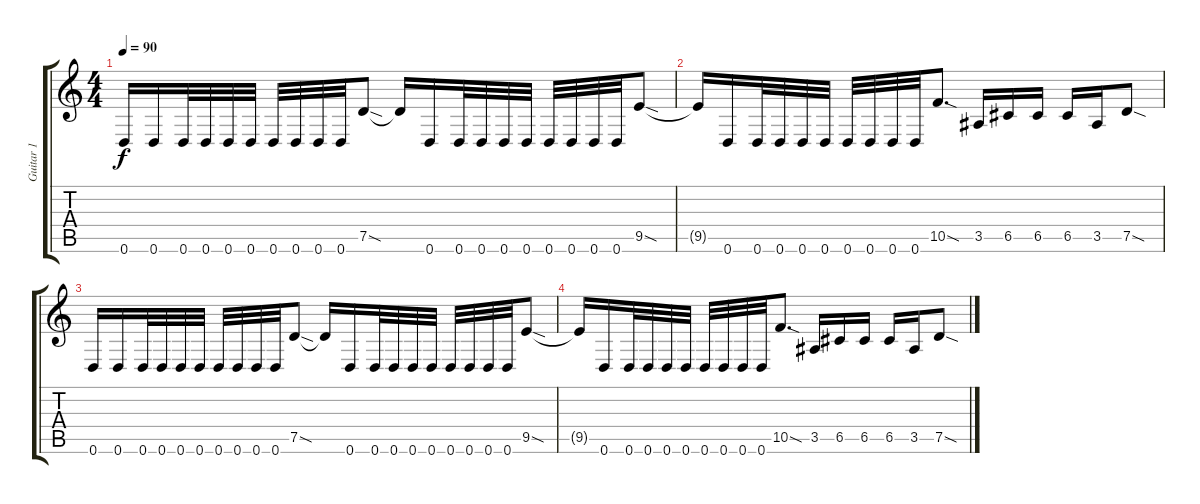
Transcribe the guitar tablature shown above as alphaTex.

\track ("Guitar 1" "Guitar 1") {instrument distortionguitar}
\staff {score tabs}
\tuning (D4 A3 F3 C3 G2 D2) {hide}
\ts (4 4)
\tempo 90
\clef g2
\ks c
0.6.16{dy f} 0.6.16 0.6.32 0.6.32 0.6.32 0.6.32 0.6.32 0.6.32 0.6.32 0.6.32 7.5{sod}.8 7.5{t}.16 0.6.16 0.6.32 0.6.32 0.6.32 0.6.32 0.6.32 0.6.32 0.6.32 0.6.32 9.5{sod}.8 |
9.5{t}.16 0.6.16 0.6.32 0.6.32 0.6.32 0.6.32 0.6.32 0.6.32 0.6.32 0.6.32 10.5{sod}.8{d} 3.5.16 6.5.16 6.5.16 6.5.16 3.5.16 7.5{sod}.8 |
0.6.16 0.6.16 0.6.32 0.6.32 0.6.32 0.6.32 0.6.32 0.6.32 0.6.32 0.6.32 7.5{sod}.8 7.5{t}.16 0.6.16 0.6.32 0.6.32 0.6.32 0.6.32 0.6.32 0.6.32 0.6.32 0.6.32 9.5{sod}.8 |
9.5{t}.16 0.6.16 0.6.32 0.6.32 0.6.32 0.6.32 0.6.32 0.6.32 0.6.32 0.6.32 10.5{sod}.8{d} 3.5.16 6.5.16 6.5.16 6.5.16 3.5.16 7.5{sod}.8
